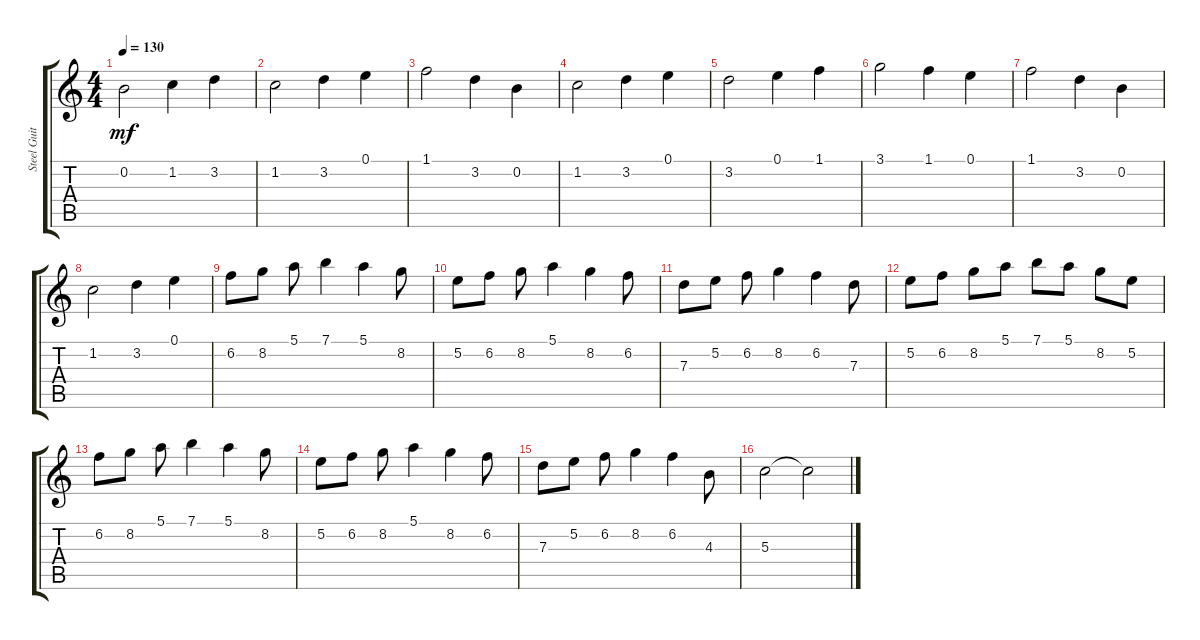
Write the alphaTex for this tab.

\track ("Steel Guitar 2" "Steel Guit") {instrument acousticguitarsteel}
\staff {score tabs}
\tuning (E4 B3 G3 D3 A2 E2) {hide}
\ts (4 4)
\tempo 130
\clef g2
\ks c
0.2.2{dy mf} 1.2.4 3.2.4 |
1.2.2 3.2.4 0.1.4 |
1.1.2 3.2.4 0.2.4 |
1.2.2 3.2.4 0.1.4 |
3.2.2 0.1.4 1.1.4 |
3.1.2 1.1.4 0.1.4 |
1.1.2 3.2.4 0.2.4 |
1.2.2 3.2.4 0.1.4 |
6.2.8 8.2.8 5.1.8 7.1.4 5.1.4 8.2.8 |
5.2.8 6.2.8 8.2.8 5.1.4 8.2.4 6.2.8 |
7.3.8 5.2.8 6.2.8 8.2.4 6.2.4 7.3.8 |
5.2.8 6.2.8 8.2.8 5.1.8 7.1.8 5.1.8 8.2.8 5.2.8 |
6.2.8 8.2.8 5.1.8 7.1.4 5.1.4 8.2.8 |
5.2.8 6.2.8 8.2.8 5.1.4 8.2.4 6.2.8 |
7.3.8 5.2.8 6.2.8 8.2.4 6.2.4 4.3.8 |
5.3.2 5.3{t}.2
